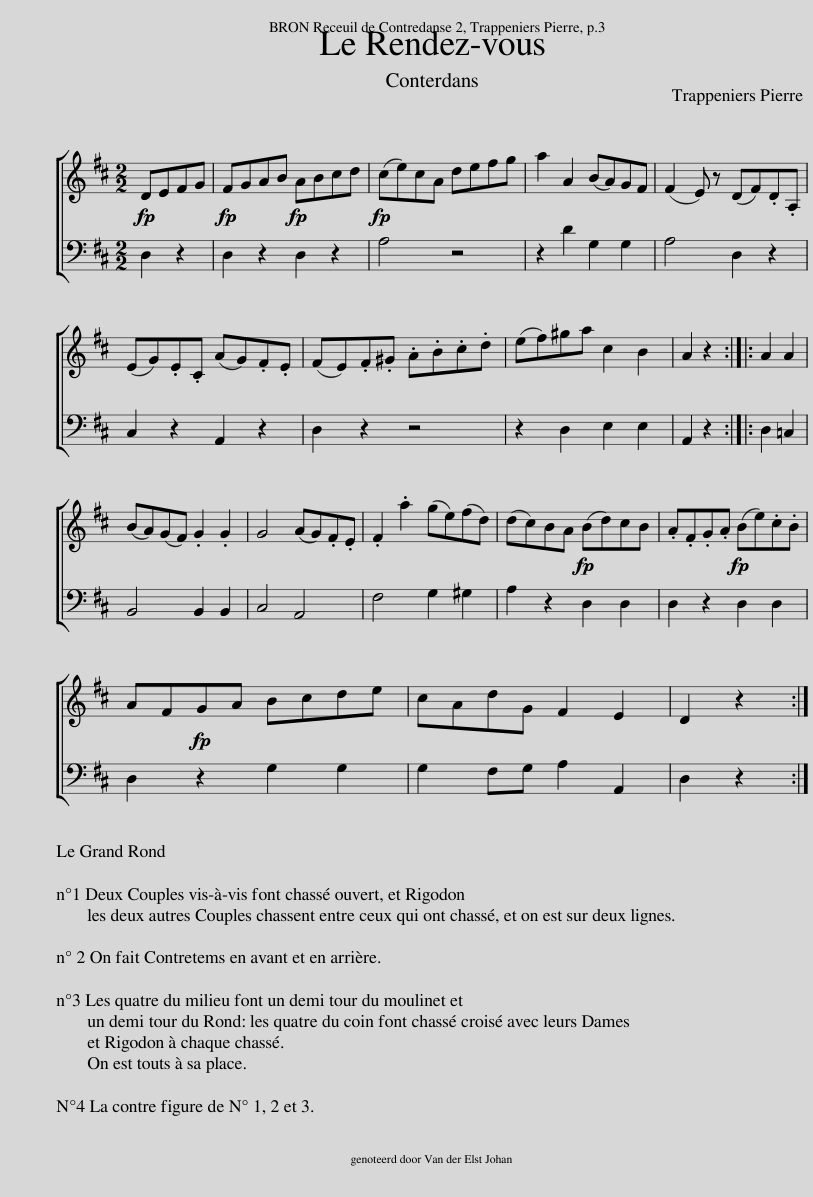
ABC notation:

X:1
%%score [ 1 2 ]
L:1/8
M:2/2
I:linebreak $
K:D
V:1 treble
V:2 bass
V:1
 DEFG | FGAB ABcd | (ce)cA defg | a2 A2 (BA)GF | (F2 E) z (DF).D.A, |$ %5
 (EG).E.C (AG).F.E | (FE).F.^G .A.B.c.d | (ef)^ga c2 B2 | A2 z2 :: A2 A2 |$ %10
 (BA)(GF) .G2 .G2 | G4 (AG).F.E | .F2 .a2 (ge)(fd) | (dc)BA (Bd)cB | .A.F.G.A (Be).c.B |$ %15
 AFGA Bcde | cAdG F2 E2 | D2 z2 :| %18
V:2
 D,2 z2 | D,2 z2 D,2 z2 | A,4 z4 | z2 D2 G,2 G,2 | A,4 D,2 z2 |$ %5
 C,2 z2 A,,2 z2 | D,2 z2 z4 | z2 D,2 E,2 E,2 | A,,2 z2 :: D,2 =C,2 |$ %10
 B,,4 B,,2 B,,2 | C,4 A,,4 | F,4 G,2 ^G,2 | A,2 z2 D,2 D,2 | D,2 z2 D,2 D,2 |$ %15
 D,2 z2 G,2 G,2 | G,2 F,G, A,2 A,,2 | D,2 z2 :| %18
